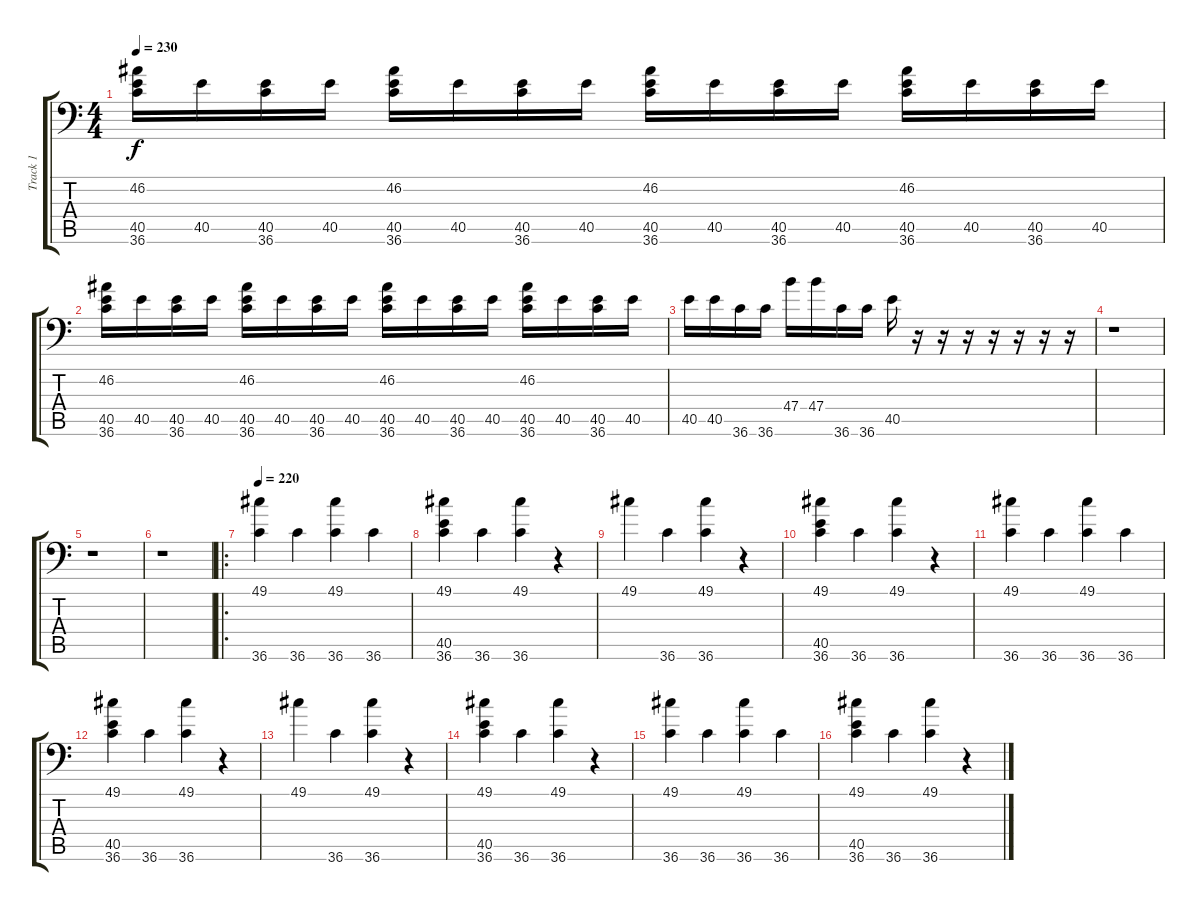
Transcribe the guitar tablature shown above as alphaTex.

\track ("Track 1" "Track 1") {instrument acousticgrandpiano}
\staff {score tabs}
\tuning (C-1 C-1 C-1 C-1 C-1 C-1) {hide}
\ts (4 4)
\tempo 230
\clef f4
\ks c
(46.2 40.5 36.6).16{dy f} 40.5.16 (40.5 36.6).16 40.5.16 (46.2 40.5 36.6).16 40.5.16 (40.5 36.6).16 40.5.16 (46.2 40.5 36.6).16 40.5.16 (40.5 36.6).16 40.5.16 (46.2 40.5 36.6).16 40.5.16 (40.5 36.6).16 40.5.16 |
(46.2 40.5 36.6).16 40.5.16 (40.5 36.6).16 40.5.16 (46.2 40.5 36.6).16 40.5.16 (40.5 36.6).16 40.5.16 (46.2 40.5 36.6).16 40.5.16 (40.5 36.6).16 40.5.16 (46.2 40.5 36.6).16 40.5.16 (40.5 36.6).16 40.5.16 |
40.5.16 40.5.16 36.6.16 36.6.16 47.4.16 47.4.16 36.6.16 36.6.16 40.5.16 r.16 r.16 r.16 r.16 r.16 r.16 r.16 |
r.1 |
r.1 |
r.1 |
\ro
\tempo 220
(49.1 36.6).4 36.6.4 (49.1 36.6).4 36.6.4 |
(49.1 40.5 36.6).4 36.6.4 (49.1 36.6).4 r.4 |
49.1.4 36.6.4 (49.1 36.6).4 r.4 |
(49.1 40.5 36.6).4 36.6.4 (49.1 36.6).4 r.4 |
(49.1 36.6).4 36.6.4 (49.1 36.6).4 36.6.4 |
(49.1 40.5 36.6).4 36.6.4 (49.1 36.6).4 r.4 |
49.1.4 36.6.4 (49.1 36.6).4 r.4 |
(49.1 40.5 36.6).4 36.6.4 (49.1 36.6).4 r.4 |
(49.1 36.6).4 36.6.4 (49.1 36.6).4 36.6.4 |
(49.1 40.5 36.6).4 36.6.4 (49.1 36.6).4 r.4
